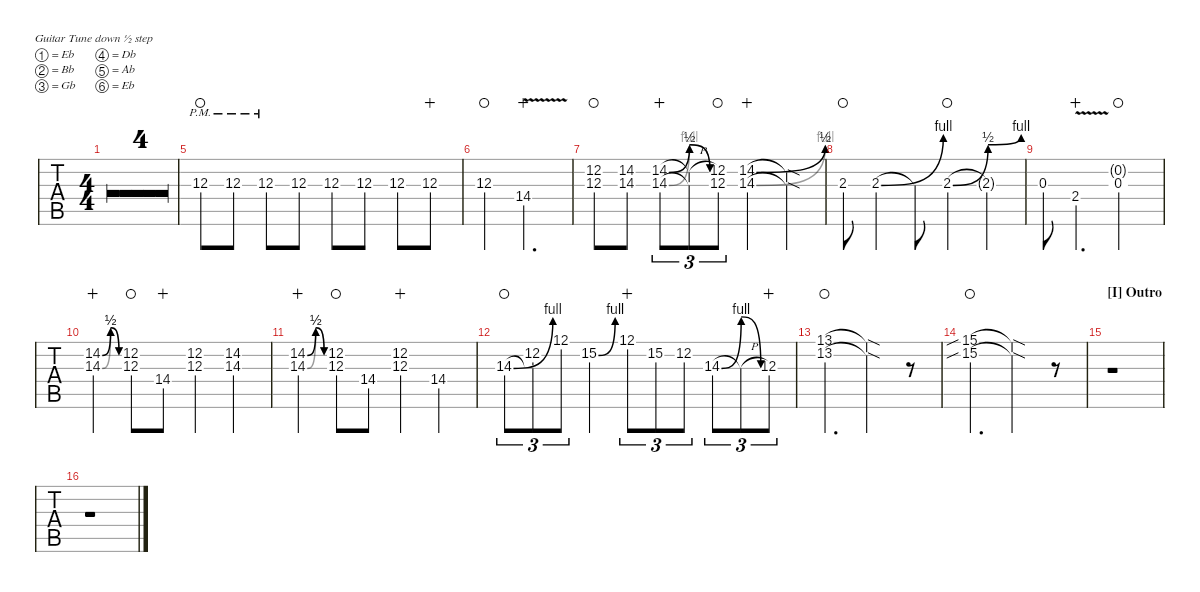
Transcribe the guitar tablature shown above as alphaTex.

\defaultSystemsLayout 4
\hideDynamics
\bracketExtendMode nobrackets
\otherSystemsTrackNameOrientation horizontal
\track ("Lead Guitar 4" " ") {multiBarRest instrument distortionguitar}
\staff {tabs}
\tuning (Eb4 Bb3 Gb3 Db3 Ab2 Eb2)
\ts (4 4)
\tempo 148
\clef g2
\ks eminor
r.1{dy mf} |
r.1 |
r.1 |
r.1 |
12.3{pm acc #}.8{waho} 12.3{pm acc #}.8 12.3{pm acc #}.8 12.3{acc #}.8 12.3{acc #}.8 12.3{acc #}.8{dy f} 12.3{acc #}.8 12.3{acc #}.8{wahc} |
12.3{acc #}.4{dy mf waho} 14.4{v acc #}.2{d wahc} |
(12.3{acc #} 12.2{acc #}).8{waho} (14.2{acc forcenatural} 14.3{acc #}).8 (14.2{be (bendrelease 0 0 22.2 2 33.6 2 49.8 0) acc forcenatural} 14.3{be (bendrelease 0 0 22.2 4 35.4 4 52.8 0) acc #}).8{tu (3 2) wahc} (14.3{h t acc #} 14.2{h t acc forcenatural}).8{tu (3 2)} (12.2{acc #} 12.3{acc #}).8{tu (3 2) waho} (14.2{be (bend 0 0 44.4 2) acc forcenatural} 14.3{be (bend 0 0 50.4 4) acc #}).4{wahc} (14.3{sod t} 14.2{sod t}).4 |
2.3{acc #}.8{waho} 2.3{be (bend 0 0 12.6 4) acc #}.4 2.3{t}.8 2.3{be (bend 0 0 24.599999999999998 2) acc #}.4{waho} 2.3{be (bend 0 2 41.4 4) t}.4 |
0.3{acc #}.8 2.4{v acc #}.4{d wahc} (0.3{acc #} 0.2{g acc #}).2{waho} |
(14.2{be (bendrelease 0 0 22.2 2 33.6 2 49.8 0) acc forcenatural} 14.3{be (bendrelease 0 0 21.599999999999998 2 35.4 2 52.8 0) acc #}).4{wahc} (12.3{acc #} 12.2{acc #}).8{waho} 14.4{acc #}.8{wahc} (12.3{acc #} 12.2{acc #}).4 (14.3{st acc #} 14.2{st acc forcenatural}).4 |
(14.2{be (bendrelease 0 0 22.2 2 33.6 2 49.8 0) acc forcenatural} 14.3{be (bendrelease 0 0 21.599999999999998 2 35.4 2 52.8 0) acc #}).4{wahc} (12.3{acc #} 12.2{acc #}).8{waho} 14.4{acc #}.8 (12.3{acc #} 12.2{acc #}).4{wahc} 14.4{acc #}.4 |
14.3{be (bend 0 0 45 4) acc #}.8{tu (3 2) waho} (12.2{acc #} 14.3{t}).8{tu (3 2)} 12.1{acc #}.8{tu (3 2)} 15.2{be (bend 0 0 15 4) acc #}.4 12.1{acc #}.8{tu (3 2) wahc} 15.2{acc #}.8{tu (3 2)} 12.2{acc #}.8{tu (3 2)} 14.3{be (bendrelease 3 0 26.4 4 37.199999999999996 4 49.8 0) acc #}.8{tu (3 2)} 14.3{h t acc #}.8{tu (3 2)} 12.3{acc #}.8{tu (3 2) wahc} |
(13.1{acc forcenatural} 13.2{acc forcenatural}).4{d waho} (13.1{sod t acc forcenatural} 13.2{sod t acc forcenatural}).2 r.8 |
(15.1{sib acc #} 15.2{sib acc #}).4{d waho} (15.1{sod t acc #} 15.2{sod t acc #}).2 r.8 |
\section ("I" "Outro")
r.1 |
r.1
